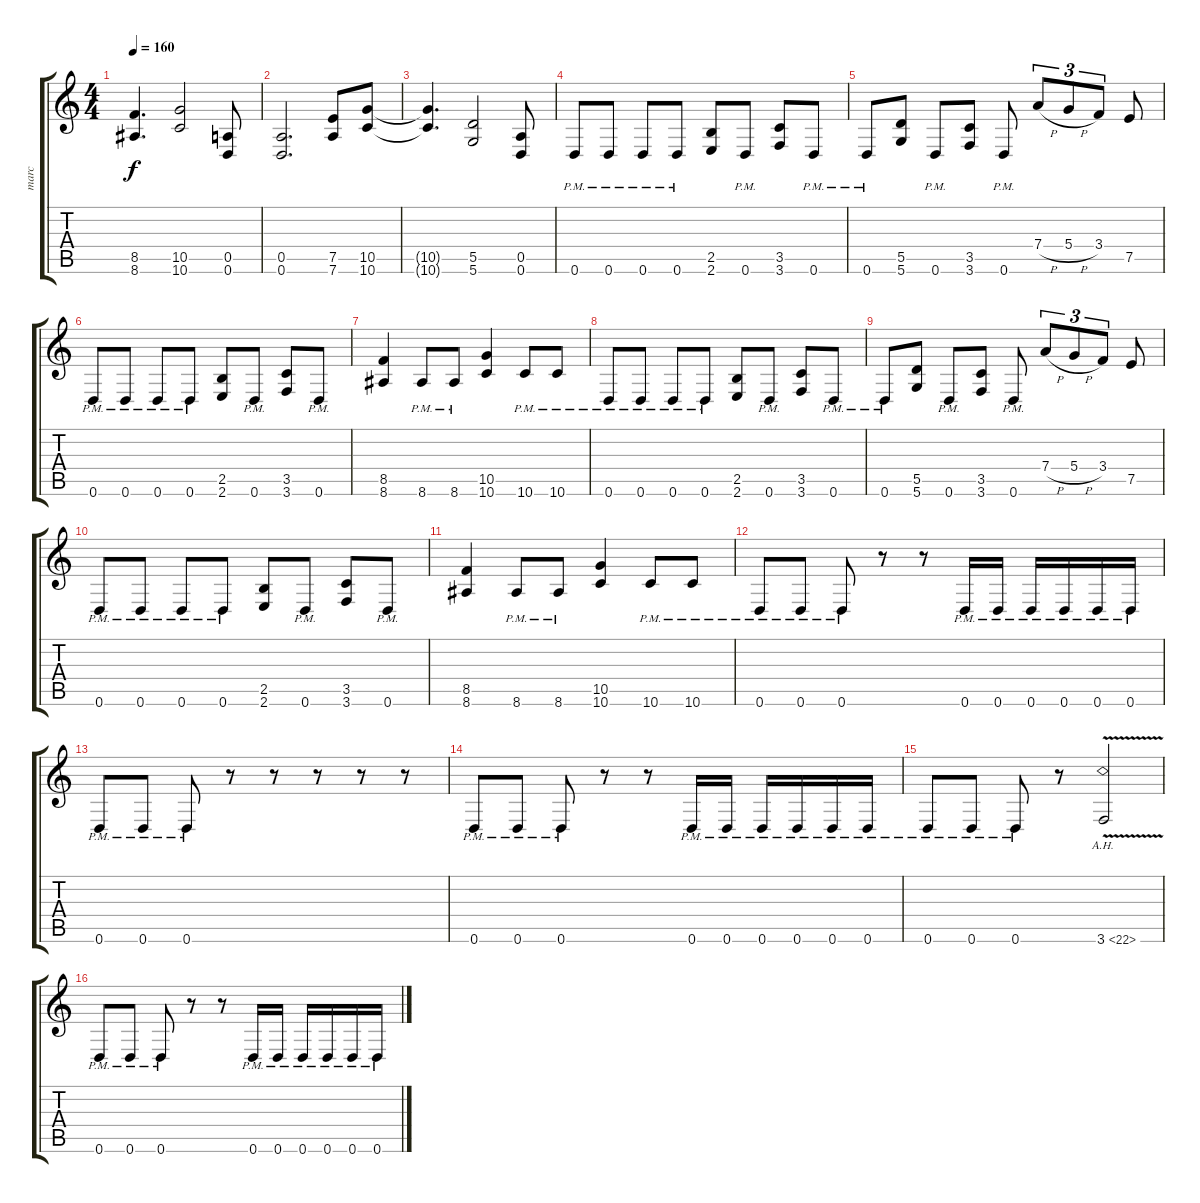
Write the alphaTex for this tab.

\track ("marc" "marc") {instrument distortionguitar}
\staff {score tabs}
\tuning (E4 B3 G3 D3 A2 D2) {hide}
\ts (4 4)
\tempo 160
\clef g2
\ks c
(8.5{t} 8.6{t}).4{d dy f} (10.5 10.6).2 (0.5 0.6).8 |
(0.5 0.6).2{d} (7.5 7.6).8 (10.5 10.6).8 |
(10.5{t} 10.6{t}).4{d} (5.5 5.6).2 (0.5 0.6).8 |
0.6{pm}.8 0.6{pm}.8 0.6{pm}.8 0.6{pm}.8 (2.5 2.6).8 0.6{pm}.8 (3.5 3.6).8 0.6{pm}.8 |
0.6{pm}.8 (5.5 5.6).8 0.6{pm}.8 (3.5 3.6).8 0.6{pm}.8 7.4{h}.8{tu (3 2)} 5.4{h}.8{tu (3 2)} 3.4.8{tu (3 2)} 7.5.8 |
0.6{pm}.8 0.6{pm}.8 0.6{pm}.8 0.6{pm}.8 (2.5 2.6).8 0.6{pm}.8 (3.5 3.6).8 0.6{pm}.8 |
(8.5 8.6).4 8.6{pm}.8 8.6{pm}.8 (10.5 10.6).4 10.6{pm}.8 10.6{pm}.8 |
0.6{pm}.8 0.6{pm}.8 0.6{pm}.8 0.6{pm}.8 (2.5 2.6).8 0.6{pm}.8 (3.5 3.6).8 0.6{pm}.8 |
0.6{pm}.8 (5.5 5.6).8 0.6{pm}.8 (3.5 3.6).8 0.6{pm}.8 7.4{h}.8{tu (3 2)} 5.4{h}.8{tu (3 2)} 3.4.8{tu (3 2)} 7.5.8 |
0.6{pm}.8 0.6{pm}.8 0.6{pm}.8 0.6{pm}.8 (2.5 2.6).8 0.6{pm}.8 (3.5 3.6).8 0.6{pm}.8 |
(8.5 8.6).4 8.6{pm}.8 8.6{pm}.8 (10.5 10.6).4 10.6{pm}.8 10.6{pm}.8 |
0.6{pm}.8 0.6{pm}.8 0.6{pm}.8 r.8 r.8 0.6{pm}.16 0.6{pm}.16 0.6{pm}.16 0.6{pm}.16 0.6{pm}.16 0.6{pm}.16 |
0.6{pm}.8 0.6{pm}.8 0.6{pm}.8 r.8 r.8 r.8 r.8 r.8 |
0.6{pm}.8 0.6{pm}.8 0.6{pm}.8 r.8 r.8 0.6{pm}.16 0.6{pm}.16 0.6{pm}.16 0.6{pm}.16 0.6{pm}.16 0.6{pm}.16 |
0.6{pm}.8 0.6{pm}.8 0.6{pm}.8 r.8 3.6{ah 19 v}.2 |
0.6{pm}.8 0.6{pm}.8 0.6{pm}.8 r.8 r.8 0.6{pm}.16 0.6{pm}.16 0.6{pm}.16 0.6{pm}.16 0.6{pm}.16 0.6{pm}.16
